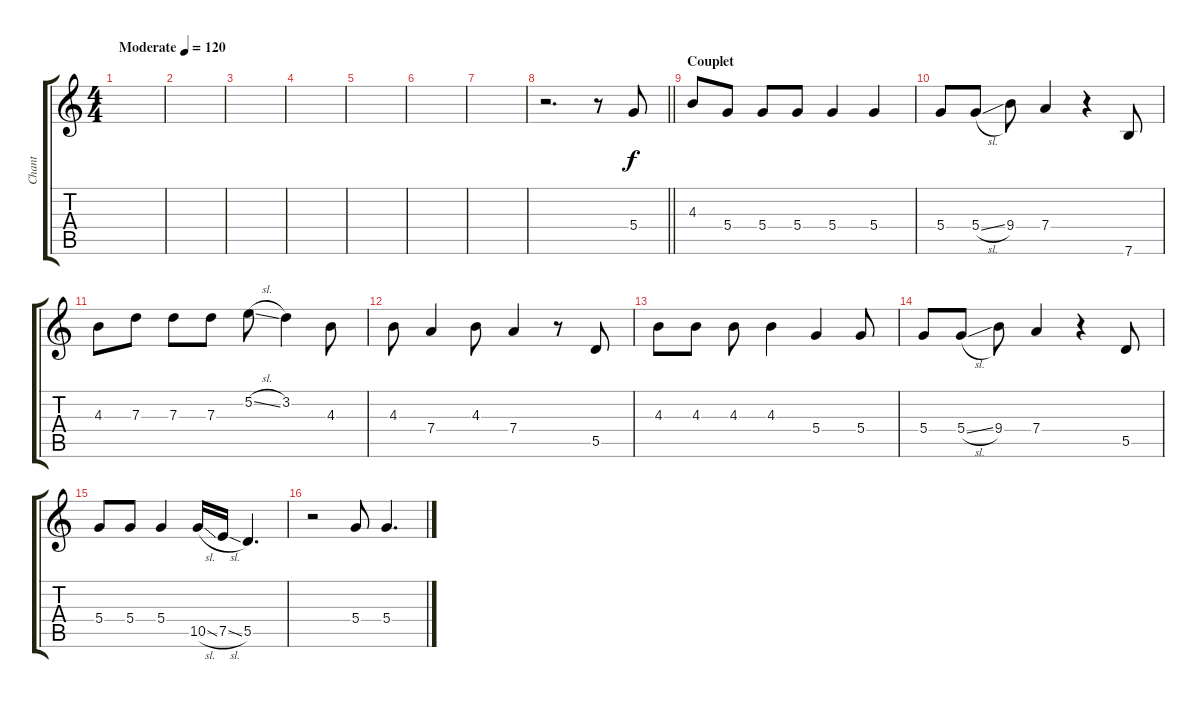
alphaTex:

\track ("Chant" "Chant") {instrument acousticguitarsteel}
\staff {score tabs}
\tuning (E4 B3 G3 D3 A2 E2) {hide}
\ts (4 4)
\tempo (120 "Moderate")
\clef g2
\ks c
|
|
|
|
|
|
|
\barLineRight lightlight
r.2{d} r.8 5.4.8 |
\section ("" "Couplet")
4.3.8 5.4.8 5.4.8 5.4.8 5.4.4 5.4.4 |
5.4.8 5.4{sl}.8 9.4.8 7.4.4 r.4 7.6.8 |
4.3.8 7.3.8 7.3.8 7.3.8 5.2{sl}.8 3.2.4 4.3.8 |
4.3.8 7.4.4 4.3.8 7.4.4 r.8 5.5.8 |
4.3.8 4.3.8 4.3.8 4.3.4 5.4.4 5.4.8 |
5.4.8 5.4{sl}.8 9.4.8 7.4.4 r.4 5.5.8 |
5.4.8 5.4.8 5.4.4 10.5{sl}.16 7.5{sl}.16 5.5.4{d} |
r.2 5.4.8 5.4.4{d}
